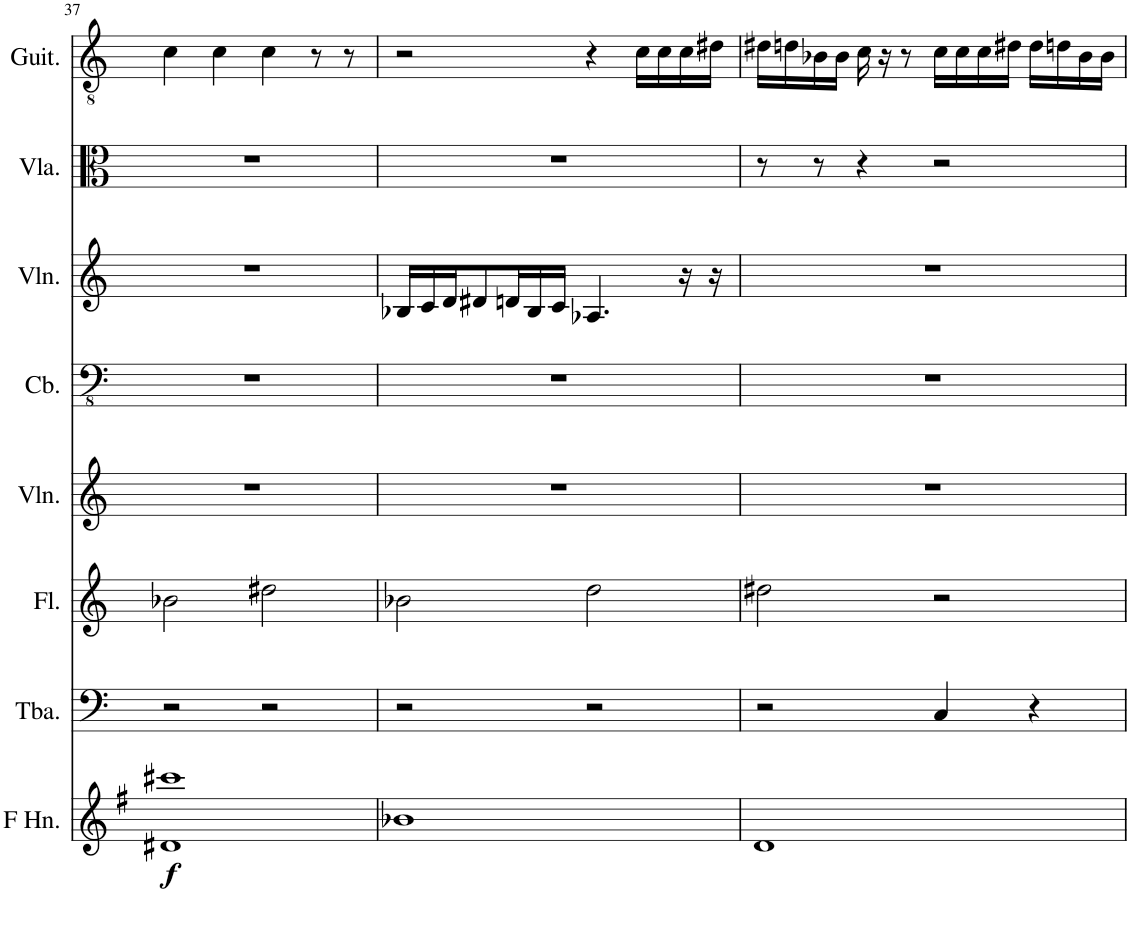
**kern	**dynam	**kern	**kern	**kern	**kern	**kern	**kern	**kern
*part8	*part8	*part7	*part6	*part5	*part4	*part3	*part2	*part1
*staff8	*staff8	*staff7	*staff6	*staff5	*staff4	*staff3	*staff2	*staff1
*I"Horn in F	*	*I"Tuba	*I"Flute	*I"Violin	*I"Contrabass	*I"Violin	*I"Viola	*I"Classical Guitar
*	*	*I'Tba.	*I'Fl.	*I'Vln.	*I'Cb.	*I'Vln.	*I'Vla.	*I'Guit.
!!LO:PB:g=z
*clefG2	*	*clefF4	*clefG2	*clefG2	*clefFv4	*clefG2	*clefC3	*clefGv2
*Trd4c7	*	*	*	*	*Trd7c12	*	*	*
*k[f#]	*	*k[]	*k[]	*k[]	*k[]	*k[]	*k[]	*k[]
*M4/4	*	*M4/4	*M4/4	*M4/4	*M4/4	*M4/4	*M4/4	*M4/4
=37	=37	=37	=37	=37	=37	=37	=37	=37
!	!LO:DY:b	!	!	!	!	!	!	!
1d#X 1ccc#X	f	2r	2b-X\	1r	1r	1r	1r	4c\
.	.	.	.	.	.	.	.	4c\
.	.	2r	2dd#X\	.	.	.	.	4c\
.	.	.	.	.	.	.	.	8r
.	.	.	.	.	.	.	.	8r
=38	=38	=38	=38	=38	=38	=38	=38	=38
1b-X	.	2r	2b-X\	1r	1r	16B-X/LL	1r	2r
.	.	.	.	.	.	16c/	.	.
.	.	.	.	.	.	16d/J	.	.
.	.	.	.	.	.	8d#X/	.	.
.	.	.	.	.	.	16dn/L	.	.
.	.	.	.	.	.	16B-/	.	.
.	.	.	.	.	.	16c/JJ	.	.
.	.	2r	2dd\	.	.	4.A-X/	.	4r
.	.	.	.	.	.	.	.	16c\LL
.	.	.	.	.	.	.	.	16c\
.	.	.	.	.	.	16r	.	16c\
.	.	.	.	.	.	16r	.	16d#X\JJ
=39	=39	=39	=39	=39	=39	=39	=39	=39
1d	.	2r	2dd#X\	1r	1r	1r	8r	16d#X\LL
.	.	.	.	.	.	.	.	16dn\
.	.	.	.	.	.	.	8r	16B-X\
.	.	.	.	.	.	.	.	16B-\JJ
.	.	.	.	.	.	.	4r	16c\
.	.	.	.	.	.	.	.	16r
.	.	.	.	.	.	.	.	8r
.	.	4C/	2r	.	.	.	2r	16c\LL
.	.	.	.	.	.	.	.	16c\
.	.	.	.	.	.	.	.	16c\
.	.	.	.	.	.	.	.	16d#X\JJ
.	.	4r	.	.	.	.	.	16d#\LL
.	.	.	.	.	.	.	.	16dn\
.	.	.	.	.	.	.	.	16B-\
.	.	.	.	.	.	.	.	16B-\JJ
=	=	=	=	=	=	=	=	=
*-	*-	*-	*-	*-	*-	*-	*-	*-
